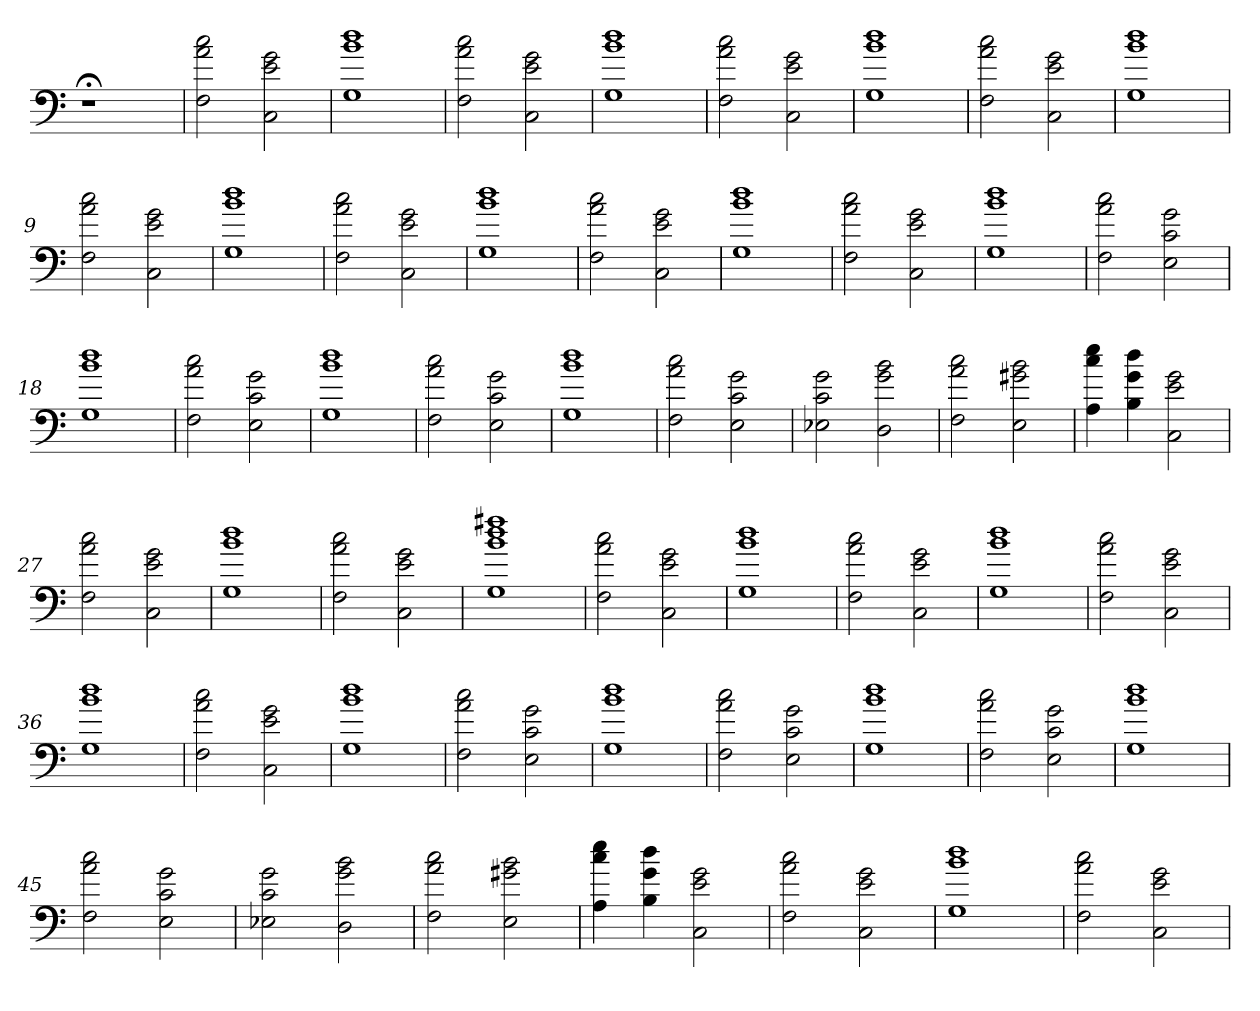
**kern
*part1
*staff1
=
1r;<
=1
2F 2a 2cc
2C 2e 2g
=2
1G 1b 1dd
=3
2F 2a 2cc
2C 2e 2g
=4
1G 1b 1dd
=5
2F 2a 2cc
2C 2e 2g
=6
1G 1b 1dd
=7
2F 2a 2cc
2C 2e 2g
=8
1G 1b 1dd
=9
2F 2a 2cc
2C 2e 2g
=10
1G 1b 1dd
=11
2F 2a 2cc
2C 2e 2g
=12
1G 1b 1dd
=13
2F 2a 2cc
2C 2e 2g
=14
1G 1b 1dd
=15
2F 2a 2cc
2C 2e 2g
=16
1G 1b 1dd
=17
2F 2a 2cc
2E 2c 2g
=18
1G 1b 1dd
=19
2F 2a 2cc
2E 2c 2g
=20
1G 1b 1dd
=21
2F 2a 2cc
2E 2c 2g
=22
1G 1b 1dd
=23
2F 2a 2cc
2E 2c 2g
=24
2E-X 2c 2g
2D 2g 2b
=25
2F 2a 2cc
2E 2g#X 2b
=26
4A 4cc 4ee
4B 4g 4dd
2C 2e 2g
=27
2F 2a 2cc
2C 2e 2g
=28
1G 1b 1dd
=29
2F 2a 2cc
2C 2e 2g
=30
1G 1b 1dd 1ff#X
=31
2F 2a 2cc
2C 2e 2g
=32
1G 1b 1dd
=33
2F 2a 2cc
2C 2e 2g
=34
1G 1b 1dd
=35
2F 2a 2cc
2C 2e 2g
=36
1G 1b 1dd
=37
2F 2a 2cc
2C 2e 2g
=38
1G 1b 1dd
=39
2F 2a 2cc
2E 2c 2g
=40
1G 1b 1dd
=41
2F 2a 2cc
2E 2c 2g
=42
1G 1b 1dd
=43
2F 2a 2cc
2E 2c 2g
=44
1G 1b 1dd
=45
2F 2a 2cc
2E 2c 2g
=46
2E-X 2c 2g
2D 2g 2b
=47
2F 2a 2cc
2E 2g#X 2b
=48
4A 4cc 4ee
4B 4g 4dd
2C 2e 2g
=49
2F 2a 2cc
2C 2e 2g
=50
1G 1b 1dd
=51
2F 2a 2cc
2C 2e 2g
=
*-
